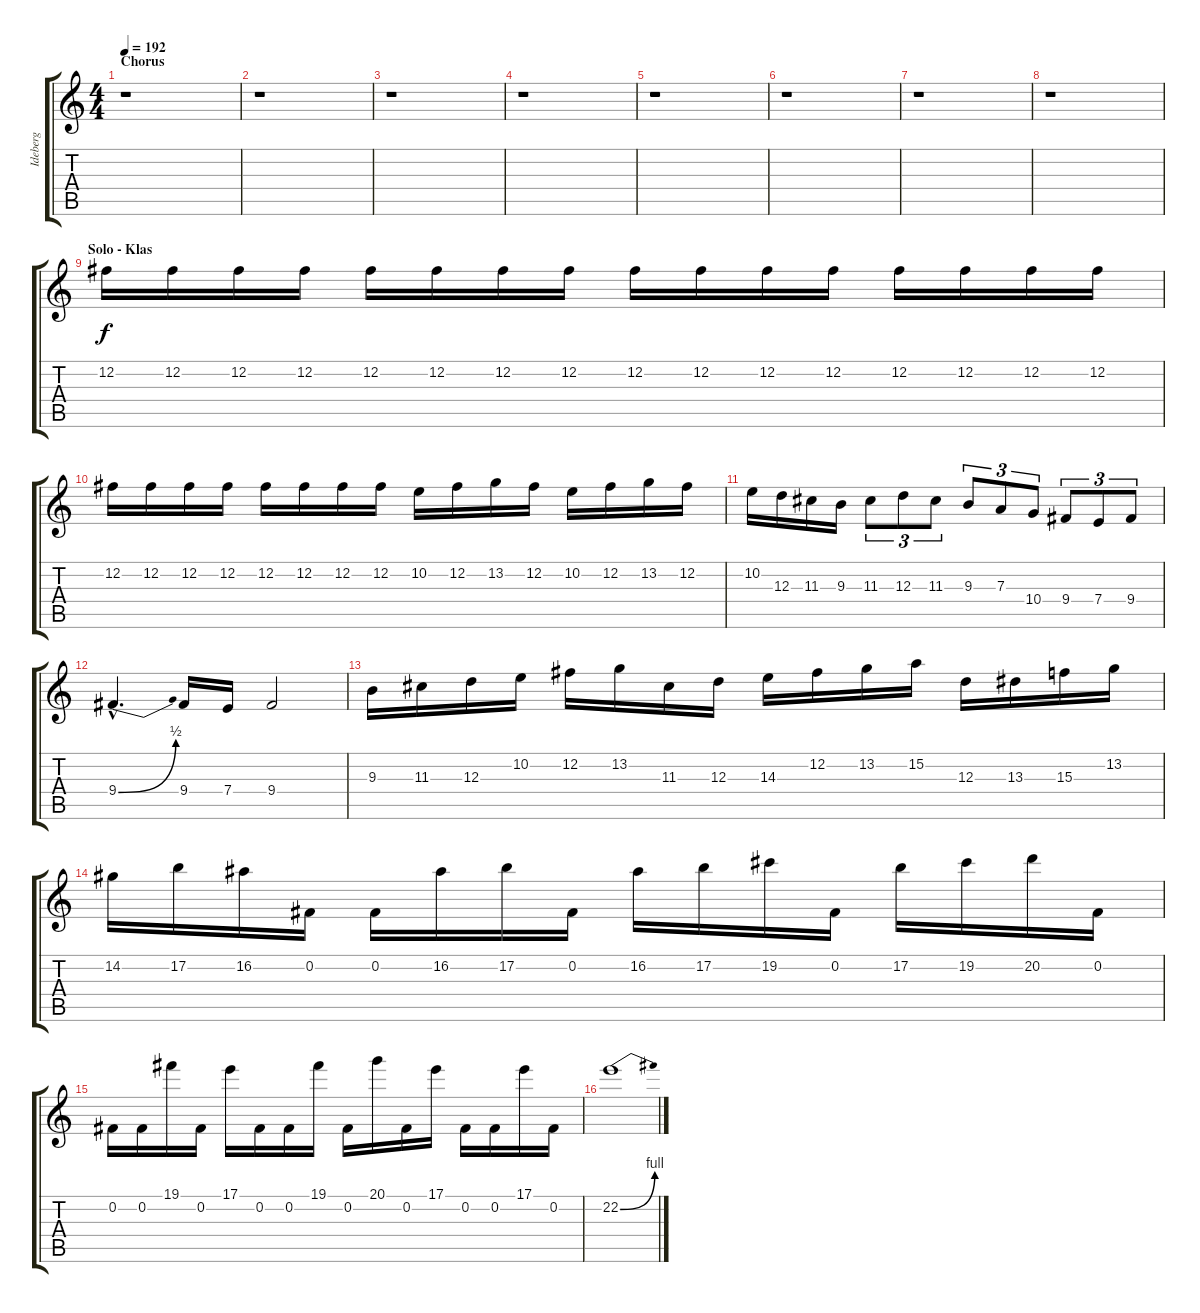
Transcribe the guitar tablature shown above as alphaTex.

\track ("Ideberg" "Ideberg") {instrument overdrivenguitar}
\staff {score tabs}
\tuning (B3 Gb3 D3 A2 E2 B1) {hide}
\ts (4 4)
\section ("" "Chorus")
\tempo 192
\clef g2
\ks c
r.1{dy f} |
r.1 |
r.1 |
r.1 |
r.1 |
r.1 |
r.1 |
r.1 |
\section ("" "Solo - Klas")
12.2.16 12.2.16 12.2.16 12.2.16 12.2.16 12.2.16 12.2.16 12.2.16 12.2.16 12.2.16 12.2.16 12.2.16 12.2.16 12.2.16 12.2.16 12.2.16 |
12.2.16 12.2.16 12.2.16 12.2.16 12.2.16 12.2.16 12.2.16 12.2.16 10.2.16 12.2.16 13.2.16 12.2.16 10.2.16 12.2.16 13.2.16 12.2.16 |
10.2.16 12.3.16 11.3.16 9.3.16 11.3.8{tu (3 2)} 12.3.8{tu (3 2)} 11.3.8{tu (3 2)} 9.3.8{tu (3 2)} 7.3.8{tu (3 2)} 10.4.8{tu (3 2)} 9.4.8{tu (3 2)} 7.4.8{tu (3 2)} 9.4.8{tu (3 2)} |
9.4{be (bend 0 0 60 2) hac}.4{d} 9.4.16 7.4.16 9.4.2 |
9.3.16 11.3.16 12.3.16 10.2.16 12.2.16 13.2.16 11.3.16 12.3.16 14.3.16 12.2.16 13.2.16 15.2.16 12.3.16 13.3.16 15.3.16 13.2.16 |
14.2.16 17.2.16 16.2.16 0.2.16 0.2.16 16.2.16 17.2.16 0.2.16 16.2.16 17.2.16 19.2.16 0.2.16 17.2.16 19.2.16 20.2.16 0.2.16 |
0.2.16 0.2.16 19.1.16 0.2.16 17.1.16 0.2.16 0.2.16 19.1.16 0.2.16 20.1.16 0.2.16 17.1.16 0.2.16 0.2.16 17.1.16 0.2.16 |
22.2{be (bend 0 0 60 4)}.1
